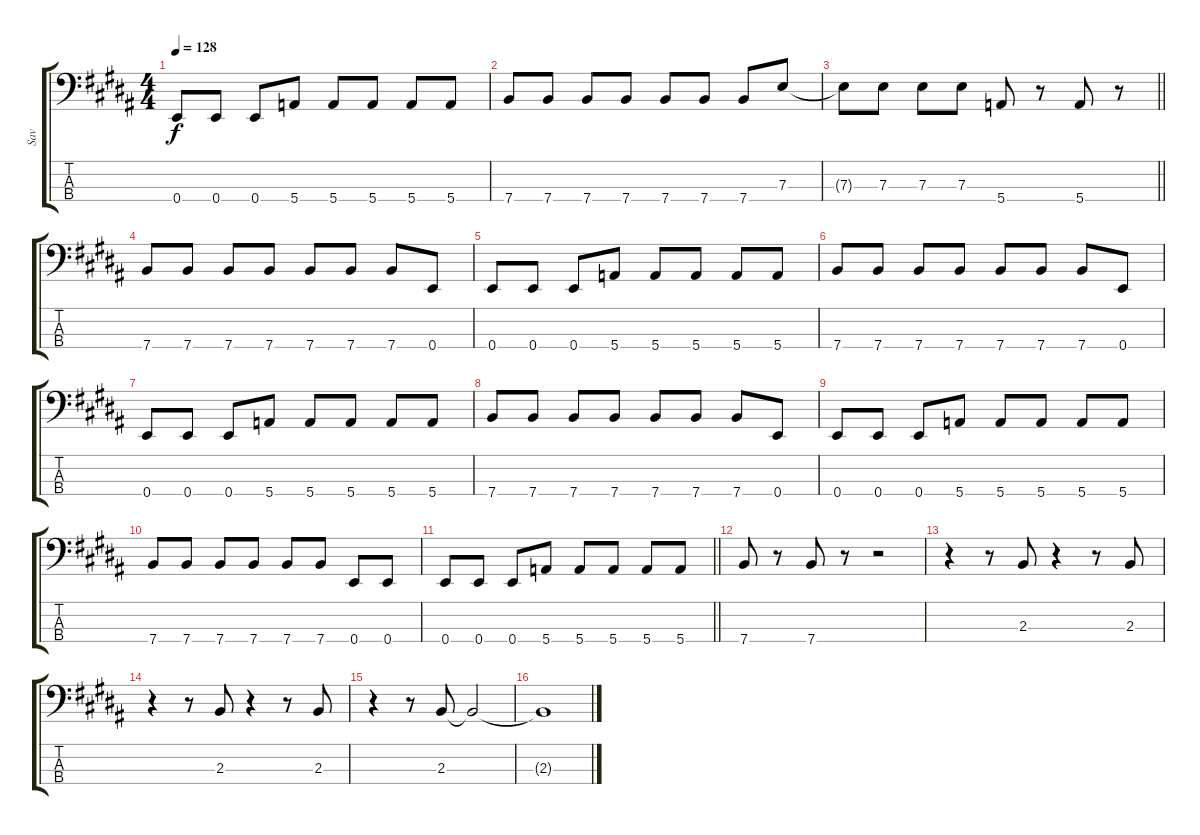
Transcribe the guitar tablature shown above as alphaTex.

\track ("Sav" "Sav") {instrument electricbasspick}
\staff {score tabs}
\tuning (G2 D2 A1 E1) {hide}
\ts (4 4)
\tempo 128
\clef f4
\ks b
0.4.8{dy f} 0.4.8 0.4.8 5.4.8 5.4.8 5.4.8 5.4.8 5.4.8 |
7.4.8 7.4.8 7.4.8 7.4.8 7.4.8 7.4.8 7.4.8 7.3.8 |
\barLineRight lightlight
7.3{t}.8 7.3.8 7.3.8 7.3.8 5.4.8 r.8 5.4.8 r.8 |
7.4.8 7.4.8 7.4.8 7.4.8 7.4.8 7.4.8 7.4.8 0.4.8 |
0.4.8 0.4.8 0.4.8 5.4.8 5.4.8 5.4.8 5.4.8 5.4.8 |
7.4.8 7.4.8 7.4.8 7.4.8 7.4.8 7.4.8 7.4.8 0.4.8 |
0.4.8 0.4.8 0.4.8 5.4.8 5.4.8 5.4.8 5.4.8 5.4.8 |
7.4.8 7.4.8 7.4.8 7.4.8 7.4.8 7.4.8 7.4.8 0.4.8 |
0.4.8 0.4.8 0.4.8 5.4.8 5.4.8 5.4.8 5.4.8 5.4.8 |
7.4.8 7.4.8 7.4.8 7.4.8 7.4.8 7.4.8 0.4.8 0.4.8 |
\barLineRight lightlight
0.4.8 0.4.8 0.4.8 5.4.8 5.4.8 5.4.8 5.4.8 5.4.8 |
7.4.8 r.8 7.4.8 r.8 r.2 |
r.4 r.8 2.3.8 r.4 r.8 2.3.8 |
r.4 r.8 2.3.8 r.4 r.8 2.3.8 |
r.4 r.8 2.3.8 2.3{t}.2 |
2.3{t}.1
